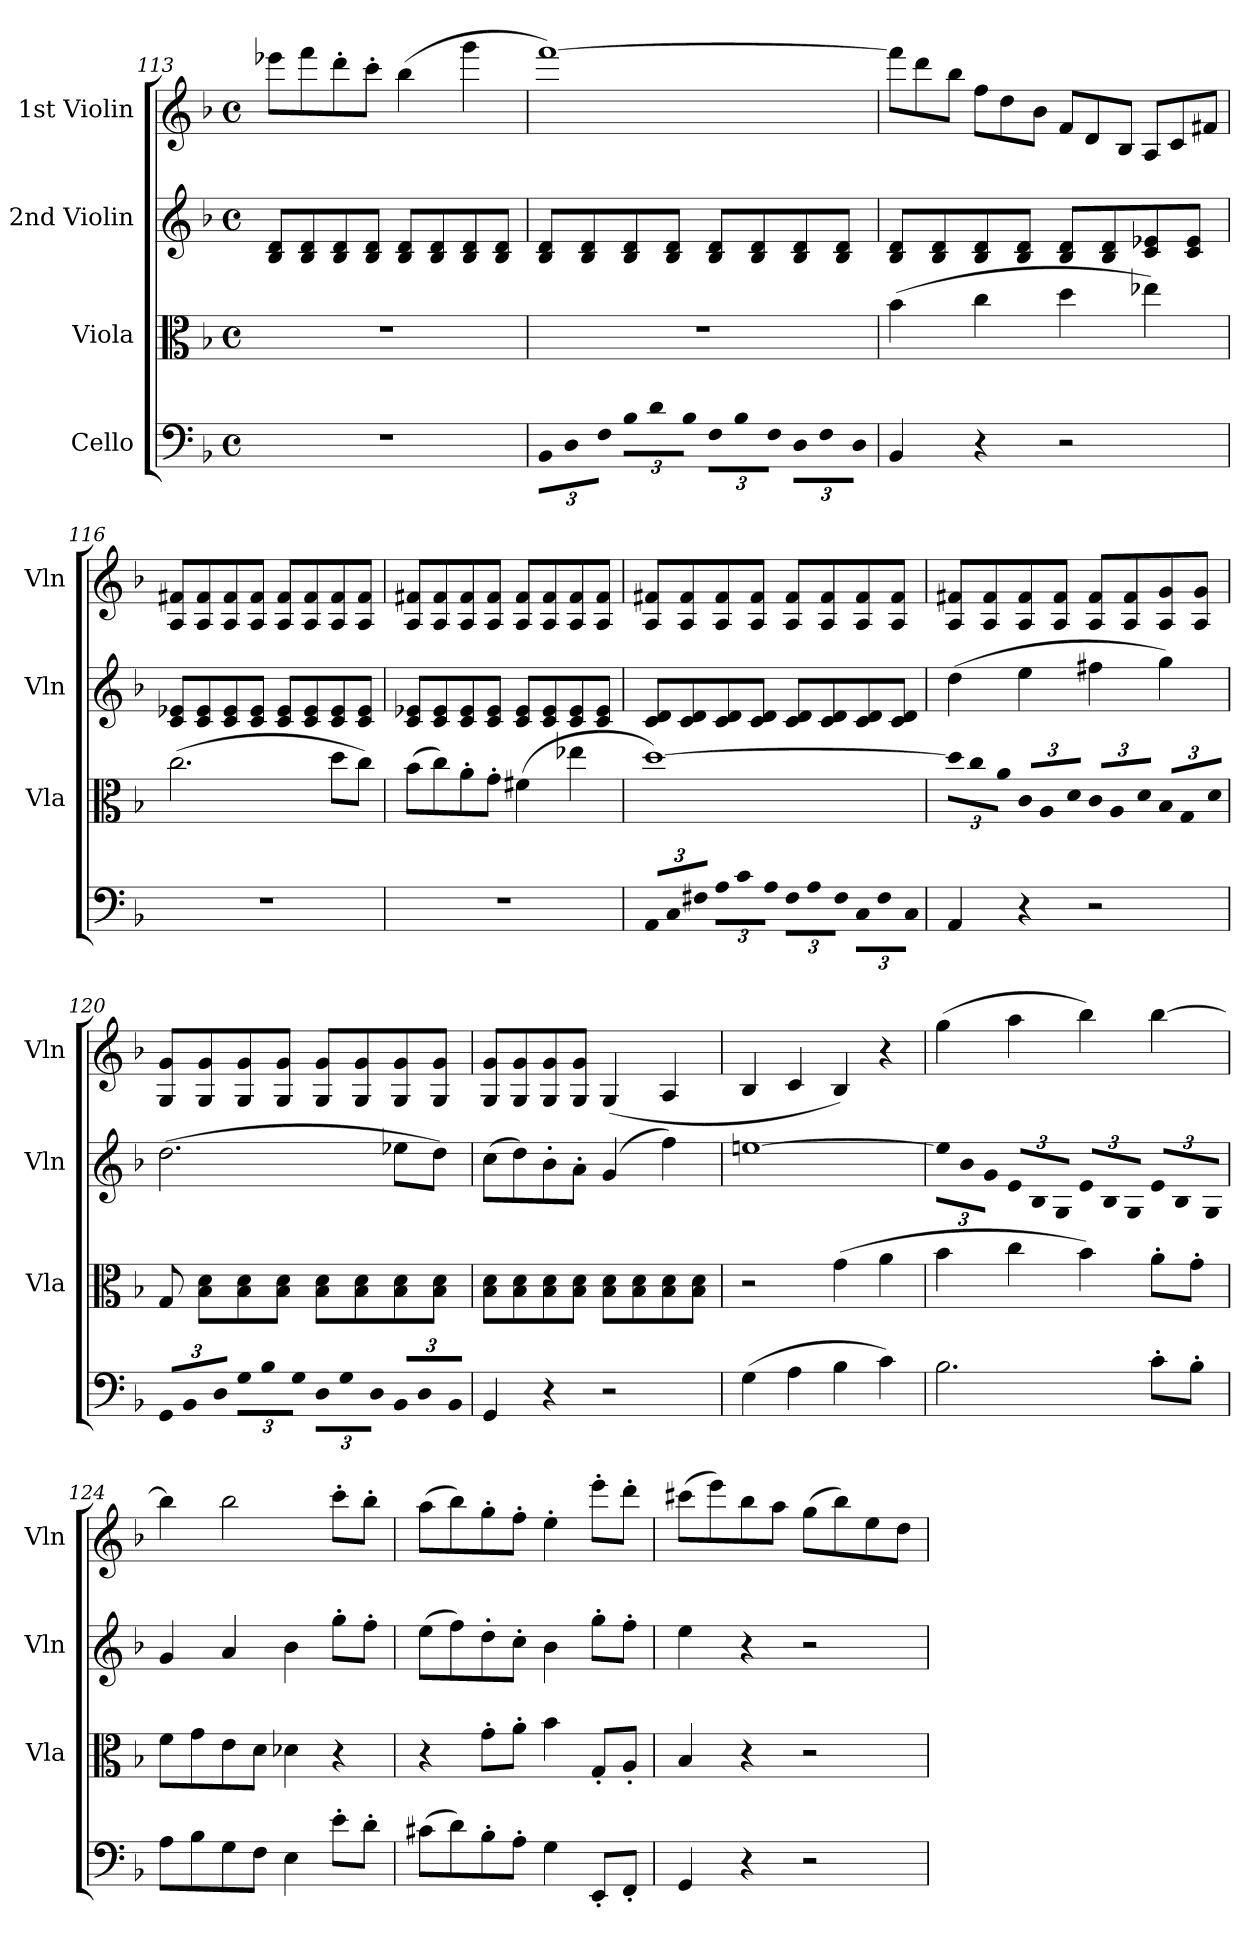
**kern	**kern	**kern	**kern
*part4	*part3	*part2	*part1
*staff4	*staff3	*staff2	*staff1
*I"Cello	*I"Viola	*I"2nd Violin	*I"1st Violin
*	*I'Vla	*I'Vln	*I'Vln
*clefF4	*clefC3	*clefG2	*clefG2
*k[b-]	*k[b-]	*k[b-]	*k[b-]
*F:	*F:	*F:	*F:
*M4/4	*M4/4	*M4/4	*M4/4
*met(c)	*met(c)	*met(c)	*met(c)
=113	=113	=113	=113
1r	1r	8B-/ 8d/L	8eee-X\L
.	.	8B-/ 8d/	8fff\
.	.	8B-/ 8d/	8ddd'\
.	.	8B-/ 8d/J	8ccc'\J
.	.	8B-/ 8d/L	(4bb-\
.	.	8B-/ 8d/	.
.	.	8B-/ 8d/	4ggg\
.	.	8B-/ 8d/J	.
=114	=114	=114	=114
!LO:N:vis=8	!	!	!
12BB-\L	1r	8B-/ 8d/L	[1fff)
!LO:N:vis=8	!	!	!
12D\	.	.	.
.	.	8B-/ 8d/	.
!LO:N:vis=8	!	!	!
12F\J	.	.	.
!LO:N:vis=8	!	!	!
12B-\L	.	8B-/ 8d/	.
!LO:N:vis=8	!	!	!
12d\	.	.	.
.	.	8B-/ 8d/J	.
!LO:N:vis=8	!	!	!
12B-\J	.	.	.
!LO:N:vis=8	!	!	!
12F\L	.	8B-/ 8d/L	.
!LO:N:vis=8	!	!	!
12B-\	.	.	.
.	.	8B-/ 8d/	.
!LO:N:vis=8	!	!	!
12F\J	.	.	.
!LO:N:vis=8	!	!	!
12D\L	.	8B-/ 8d/	.
!LO:N:vis=8	!	!	!
12F\	.	.	.
.	.	8B-/ 8d/J	.
!LO:N:vis=8	!	!	!
12D\J	.	.	.
=115	=115	=115	=115
*	*	*	*Xtuplet
4BB-/	(4b-\	8B-/ 8d/L	12fff\L]
.	.	.	12ddd\
.	.	8B-/ 8d/	.
.	.	.	12bb-\J
4r	4cc\	8B-/ 8d/	12ff\L
.	.	.	12dd\
.	.	8B-/ 8d/J	.
.	.	.	12b-\J
2r	4dd\	8B-/ 8d/L	12f/L
.	.	.	12d/
.	.	8B-/ 8d/	.
.	.	.	12B-/J
.	4ee-X\)	8c/ 8e-X/	12A/L
.	.	.	12c/
.	.	8c/ 8e-/J	.
.	.	.	12f#X/J
=116	=116	=116	=116
1r	(2.cc\	8c/ 8e-X/L	8A/ 8f#X/L
.	.	8c/ 8e-/	8A/ 8f#/
.	.	8c/ 8e-/	8A/ 8f#/
.	.	8c/ 8e-/J	8A/ 8f#/J
.	.	8c/ 8e-/L	8A/ 8f#/L
.	.	8c/ 8e-/	8A/ 8f#/
.	8dd\L	8c/ 8e-/	8A/ 8f#/
.	8cc\J)	8c/ 8e-/J	8A/ 8f#/J
!!LO:LB:g=z
=117	=117	=117	=117
1r	(8b-\L	8c/ 8e-X/L	8A/ 8f#X/L
.	8cc\)	8c/ 8e-/	8A/ 8f#/
.	8a'\	8c/ 8e-/	8A/ 8f#/
.	8g'\J	8c/ 8e-/J	8A/ 8f#/J
.	(4f#X\	8c/ 8e-/L	8A/ 8f#/L
.	.	8c/ 8e-/	8A/ 8f#/
.	4ee-X\	8c/ 8e-/	8A/ 8f#/
.	.	8c/ 8e-/J	8A/ 8f#/J
=118	=118	=118	=118
!LO:N:vis=8	!	!	!
12AA/L	[1dd)	8c/ 8d/L	8A/ 8f#X/L
!LO:N:vis=8	!	!	!
12C/	.	.	.
.	.	8c/ 8d/	8A/ 8f#/
!LO:N:vis=8	!	!	!
12F#X/J	.	.	.
!LO:N:vis=8	!	!	!
12A\L	.	8c/ 8d/	8A/ 8f#/
!LO:N:vis=8	!	!	!
12c\	.	.	.
.	.	8c/ 8d/J	8A/ 8f#/J
!LO:N:vis=8	!	!	!
12A\J	.	.	.
!LO:N:vis=8	!	!	!
12F#\L	.	8c/ 8d/L	8A/ 8f#/L
!LO:N:vis=8	!	!	!
12A\	.	.	.
.	.	8c/ 8d/	8A/ 8f#/
!LO:N:vis=8	!	!	!
12F#\J	.	.	.
!LO:N:vis=8	!	!	!
12C\L	.	8c/ 8d/	8A/ 8f#/
!LO:N:vis=8	!	!	!
12F#\	.	.	.
.	.	8c/ 8d/J	8A/ 8f#/J
!LO:N:vis=8	!	!	!
12C\J	.	.	.
=119	=119	=119	=119
!	!LO:N:vis=8	!	!
4AA/	12dd\L]	(4dd\	8A/ 8f#X/L
!	!LO:N:vis=8	!	!
.	12cc\	.	.
.	.	.	8A/ 8f#/
!	!LO:N:vis=8	!	!
.	12a\J	.	.
!	!LO:N:vis=8	!	!
4r	12c/L	4ee\	8A/ 8f#/
!	!LO:N:vis=8	!	!
.	12A/	.	.
.	.	.	8A/ 8f#/J
!	!LO:N:vis=8	!	!
.	12d/J	.	.
!	!LO:N:vis=8	!	!
2r	12c/L	4ff#X\	8A/ 8f#/L
!	!LO:N:vis=8	!	!
.	12A/	.	.
.	.	.	8A/ 8f#/
!	!LO:N:vis=8	!	!
.	12d/J	.	.
!	!LO:N:vis=8	!	!
.	12B-/L	4gg\)	8A/ 8g/
!	!LO:N:vis=8	!	!
.	12G/	.	.
.	.	.	8A/ 8g/J
!	!LO:N:vis=8	!	!
.	12d/J	.	.
=120	=120	=120	=120
!LO:N:vis=8	!	!	!
12GG/L	8G/	(2.dd\	8G/ 8g/L
!LO:N:vis=8	!	!	!
12BB-/	.	.	.
.	8B-\ 8d\L	.	8G/ 8g/
!LO:N:vis=8	!	!	!
12D/J	.	.	.
!LO:N:vis=8	!	!	!
12G\L	8B-\ 8d\	.	8G/ 8g/
!LO:N:vis=8	!	!	!
12B-\	.	.	.
.	8B-\ 8d\J	.	8G/ 8g/J
!LO:N:vis=8	!	!	!
12G\J	.	.	.
!LO:N:vis=8	!	!	!
12D\L	8B-\ 8d\L	.	8G/ 8g/L
!LO:N:vis=8	!	!	!
12G\	.	.	.
.	8B-\ 8d\	.	8G/ 8g/
!LO:N:vis=8	!	!	!
12D\J	.	.	.
!LO:N:vis=8	!	!	!
12BB-/L	8B-\ 8d\	8ee-X\L	8G/ 8g/
!LO:N:vis=8	!	!	!
12D/	.	.	.
.	8B-\ 8d\J	8dd\J)	8G/ 8g/J
!LO:N:vis=8	!	!	!
12BB-/J	.	.	.
=121	=121	=121	=121
4GG/	8B-\ 8d\L	(8cc\L	8G/ 8g/L
.	8B-\ 8d\	8dd\)	8G/ 8g/
4r	8B-\ 8d\	8b-'\	8G/ 8g/
.	8B-\ 8d\J	8a'\J	8G/ 8g/J
2r	8B-\ 8d\L	(4g/	(4G/
.	8B-\ 8d\	.	.
.	8B-\ 8d\	4ff\)	4A/
.	8B-\ 8d\J	.	.
=122	=122	=122	=122
(4G\	2r	[1een	4B-/
4A\	.	.	4c/
4B-\	(4g\	.	4B-/)
4c\)	4a\	.	4r
=123	=123	=123	=123
!	!	!LO:N:vis=8	!
2.B-\	4b-\	12ee\L]	(4gg\
!	!	!LO:N:vis=8	!
.	.	12b-\	.
!	!	!LO:N:vis=8	!
.	.	12g\J	.
!	!	!LO:N:vis=8	!
.	4cc\	12e/L	4aa\
!	!	!LO:N:vis=8	!
.	.	12B-/	.
!	!	!LO:N:vis=8	!
.	.	12G/J	.
!	!	!LO:N:vis=8	!
.	4b-\)	12e/L	4bb-\)
!	!	!LO:N:vis=8	!
.	.	12B-/	.
!	!	!LO:N:vis=8	!
.	.	12G/J	.
!	!	!LO:N:vis=8	!
8c'\L	8a'\L	12e/L	[4bb-\
!	!	!LO:N:vis=8	!
.	.	12B-/	.
8B-'\J	8g'\J	.	.
!	!	!LO:N:vis=8	!
.	.	12G/J	.
!!LO:LB:g=z
=124	=124	=124	=124
8A\L	8f\L	4g/	4bb-\]
8B-\	8g\	.	.
8G\	8e\	4a/	2bb-\
8F\J	8d\J	.	.
4E\	4d-X\	4b-\	.
8e'\L	4r	8gg'\L	8ccc'\L
8d'\J	.	8ff'\J	8bb-'\J
=125	=125	=125	=125
(8c#X\L	4r	(8ee\L	(8aa\L
8d\)	.	8ff\)	8bb-\)
8B-'\	8g'\L	8dd'\	8gg'\
8A'\J	8a'\J	8cc'\J	8ff'\J
4G\	4b-\	4b-\	4ee'\
8EE'/L	8G'/L	8gg'\L	8eee'\L
8FF'/J	8A'/J	8ff'\J	8ddd'\J
=126	=126	=126	=126
4GG/	4B-/	4ee\	(8ccc#X\L
.	.	.	8eee\)
4r	4r	4r	8bb-\
.	.	.	8aa\J
2r	2r	2r	(8gg\L
.	.	.	8bb-\)
.	.	.	8ee\
.	.	.	8dd\J
=	=	=	=
*-	*-	*-	*-
